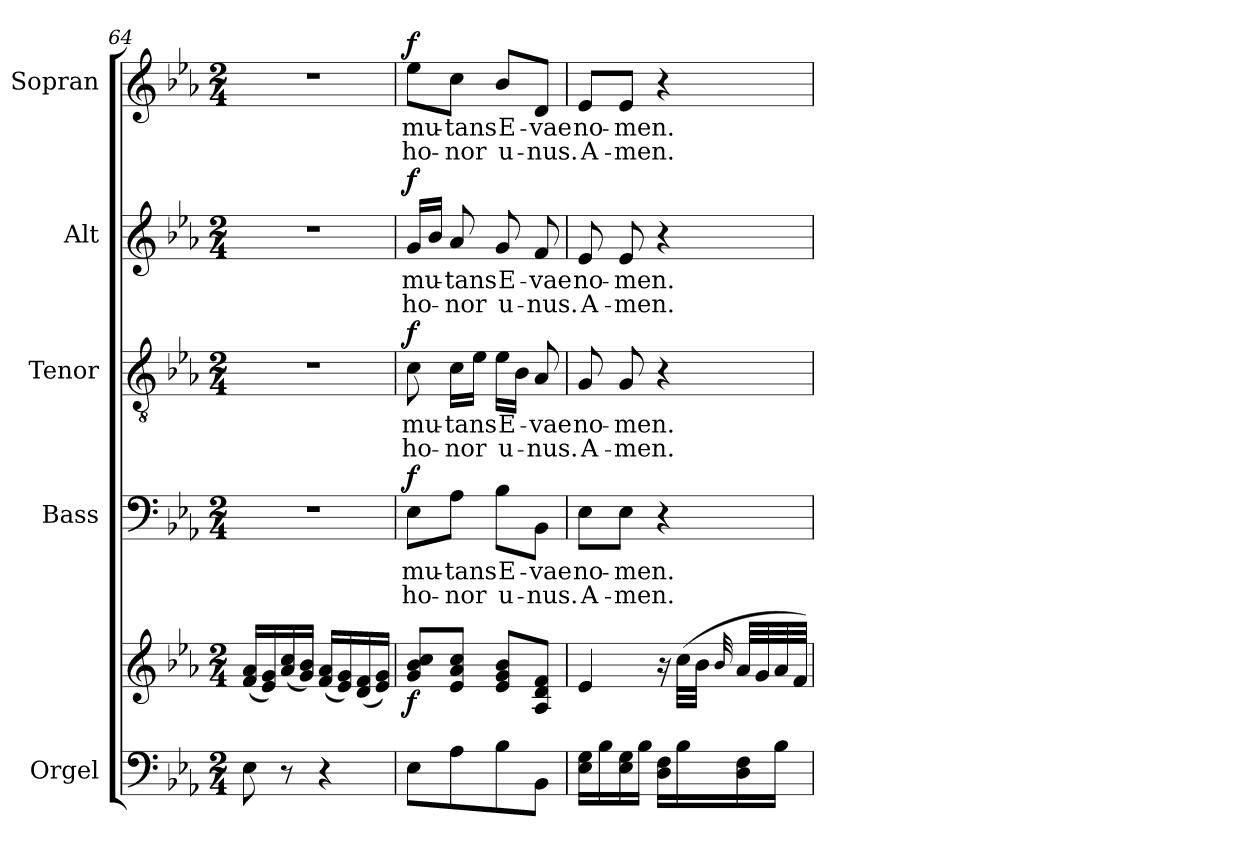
**kern	**kern	**dynam	**kern	**text	**text	**dynam	**kern	**text	**text	**dynam	**kern	**text	**text	**dynam	**kern	**text	**text	**dynam
*part5	*part5	*part5	*part4	*part4	*part4	*part4	*part3	*part3	*part3	*part3	*part2	*part2	*part2	*part2	*part1	*part1	*part1	*part1
*staff6	*staff5	*staff5/6	*staff4	*staff4	*staff4	*staff4	*staff3	*staff3	*staff3	*staff3	*staff2	*staff2	*staff2	*staff2	*staff1	*staff1	*staff1	*staff1
*I"Orgel	*	*	*I"Bass	*	*	*	*I"Tenor	*	*	*	*I"Alt	*	*	*	*I"Sopran	*	*	*
*I'Org.	*	*	*I'B.	*	*	*	*I'T.	*	*	*	*I'A.	*	*	*	*I'S.	*	*	*
*clefF4	*clefG2	*	*clefF4	*	*	*	*clefGv2	*	*	*	*clefG2	*	*	*	*clefG2	*	*	*
*k[b-e-a-]	*k[b-e-a-]	*	*k[b-e-a-]	*	*	*	*k[b-e-a-]	*	*	*	*k[b-e-a-]	*	*	*	*k[b-e-a-]	*	*	*
*E-:	*E-:	*	*E-:	*	*	*	*E-:	*	*	*	*E-:	*	*	*	*E-:	*	*	*
*M2/4	*M2/4	*	*M2/4	*	*	*	*M2/4	*	*	*	*M2/4	*	*	*	*M2/4	*	*	*
=64	=64	=64	=64	=64	=64	=64	=64	=64	=64	=64	=64	=64	=64	=64	=64	=64	=64	=64
8E-\	(<16f/ 16a-/LL	.	2r	.	.	.	2r	.	.	.	2r	.	.	.	2r	.	.	.
.	16e-/ 16g/)	.	.	.	.	.	.	.	.	.	.	.	.	.	.	.	.	.
8r	(<16a-/ 16cc/	.	.	.	.	.	.	.	.	.	.	.	.	.	.	.	.	.
.	16g/ 16b-/JJ)	.	.	.	.	.	.	.	.	.	.	.	.	.	.	.	.	.
4r	(<16f/ 16a-/LL	.	.	.	.	.	.	.	.	.	.	.	.	.	.	.	.	.
.	16e-/ 16g/)	.	.	.	.	.	.	.	.	.	.	.	.	.	.	.	.	.
.	(<16d/ 16f/	.	.	.	.	.	.	.	.	.	.	.	.	.	.	.	.	.
.	16e-/ 16g/JJ)	.	.	.	.	.	.	.	.	.	.	.	.	.	.	.	.	.
=65	=65	=65	=65	=65	=65	=65	=65	=65	=65	=65	=65	=65	=65	=65	=65	=65	=65	=65
!	!	!LO:DY:b	!	!LO:LY:b	!LO:LY:b	!LO:DY:a	!	!LO:LY:b	!LO:LY:b	!LO:DY:a	!	!LO:LY:b	!LO:LY:b	!LO:DY:a	!	!LO:LY:b	!LO:LY:b	!LO:DY:a
8E-\L	8g/ 8b-/ 8cc/L	f	8E-\L	mu-	ho-	f	8c\	mu-	ho-	f	16g/LL	mu-	ho-	f	8ee-\L	mu-	ho-	f
.	.	.	.	.	.	.	.	.	.	.	16b-/JJ	.	.	.	.	.	.	.
!	!	!	!	!LO:LY:b	!LO:LY:b	!	!	!LO:LY:b	!LO:LY:b	!	!	!LO:LY:b	!LO:LY:b	!	!	!LO:LY:b	!LO:LY:b	!
8A-\	8e-/ 8a-/ 8cc/J	.	8A-\J	-tans	-nor	.	16c\LL	-tans	-nor	.	8a-/	-tans	-nor	.	8cc\J	-tans	-nor	.
.	.	.	.	.	.	.	16e-\JJ	.	.	.	.	.	.	.	.	.	.	.
!	!	!	!	!LO:LY:b	!LO:LY:b	!	!	!LO:LY:b	!LO:LY:b	!	!	!LO:LY:b	!LO:LY:b	!	!	!LO:LY:b	!LO:LY:b	!
8B-\	8e-/ 8g/ 8b-/L	.	8B-\L	E-	u-	.	16e-\LL	E-	u-	.	8g/	E-	u-	.	8b-/L	E-	u-	.
.	.	.	.	.	.	.	16B-\JJ	.	.	.	.	.	.	.	.	.	.	.
!	!	!	!	!LO:LY:b	!LO:LY:b	!	!	!LO:LY:b	!LO:LY:b	!	!	!LO:LY:b	!LO:LY:b	!	!	!LO:LY:b	!LO:LY:b	!
8BB-\J	8A-/ 8d/ 8f/J	.	8BB-\J	-vae	-nus.	.	8A-/	-vae	-nus.	.	8f/	-vae	-nus.	.	8d/J	-vae	-nus.	.
=66	=66	=66	=66	=66	=66	=66	=66	=66	=66	=66	=66	=66	=66	=66	=66	=66	=66	=66
!	!	!	!	!LO:LY:b	!LO:LY:b	!	!	!LO:LY:b	!LO:LY:b	!	!	!LO:LY:b	!LO:LY:b	!	!	!LO:LY:b	!LO:LY:b	!
16E-\ 16G\LL	4e-/	.	8E-\L	no-	A-	.	8G/	no-	A-	.	8e-/	no-	A-	.	8e-/L	no-	A-	.
16B-\	.	.	.	.	.	.	.	.	.	.	.	.	.	.	.	.	.	.
!	!	!	!	!LO:LY:b	!LO:LY:b	!	!	!LO:LY:b	!LO:LY:b	!	!	!LO:LY:b	!LO:LY:b	!	!	!LO:LY:b	!LO:LY:b	!
16E-\ 16G\	.	.	8E-\J	-men.	-men.	.	8G/	-men.	-men.	.	8e-/	-men.	-men.	.	8e-/J	-men.	-men.	.
16B-\JJ	.	.	.	.	.	.	.	.	.	.	.	.	.	.	.	.	.	.
16D\ 16F\LL	16r	.	4r	.	.	.	4r	.	.	.	4r	.	.	.	4r	.	.	.
16B-\	(>32cc\LLL	.	.	.	.	.	.	.	.	.	.	.	.	.	.	.	.	.
.	32b-\JJJ	.	.	.	.	.	.	.	.	.	.	.	.	.	.	.	.	.
.	32qqb-/	.	.	.	.	.	.	.	.	.	.	.	.	.	.	.	.	.
16D\ 16F\	32a-/LLL	.	.	.	.	.	.	.	.	.	.	.	.	.	.	.	.	.
.	32g/	.	.	.	.	.	.	.	.	.	.	.	.	.	.	.	.	.
16B-\JJ	32a-/	.	.	.	.	.	.	.	.	.	.	.	.	.	.	.	.	.
.	32f/JJJ)	.	.	.	.	.	.	.	.	.	.	.	.	.	.	.	.	.
=	=	=	=	=	=	=	=	=	=	=	=	=	=	=	=	=	=	=
*-	*-	*-	*-	*-	*-	*-	*-	*-	*-	*-	*-	*-	*-	*-	*-	*-	*-	*-
